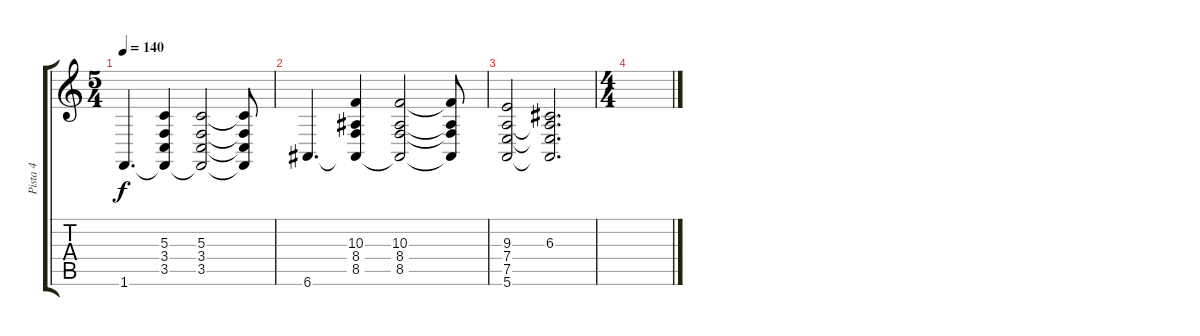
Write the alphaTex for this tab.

\track ("Pista 4" "Pista 4") {instrument electricgrandpiano}
\staff {score tabs}
\tuning (E4 B3 G3 D3 A2 E2) {hide}
\ts (5 4)
\tempo 140
\clef g2
\ks c
1.6.4{d dy f} (5.3 3.4 3.5 1.6{t}).4 (5.3 3.4 3.5 1.6{t}).2 (5.3{t} 3.4{t} 3.5{t} 1.6{t}).8 |
6.6.4{d} (10.3 8.4 8.5 6.6{t}).4 (10.3 8.4 8.5 6.6{t}).2 (10.3{t} 8.4{t} 8.5{t} 6.6{t}).8 |
(9.3 7.4 7.5 5.6).2 (6.3 7.4{t} 7.5{t} 5.6{t}).2{d} |
\ts (4 4)
